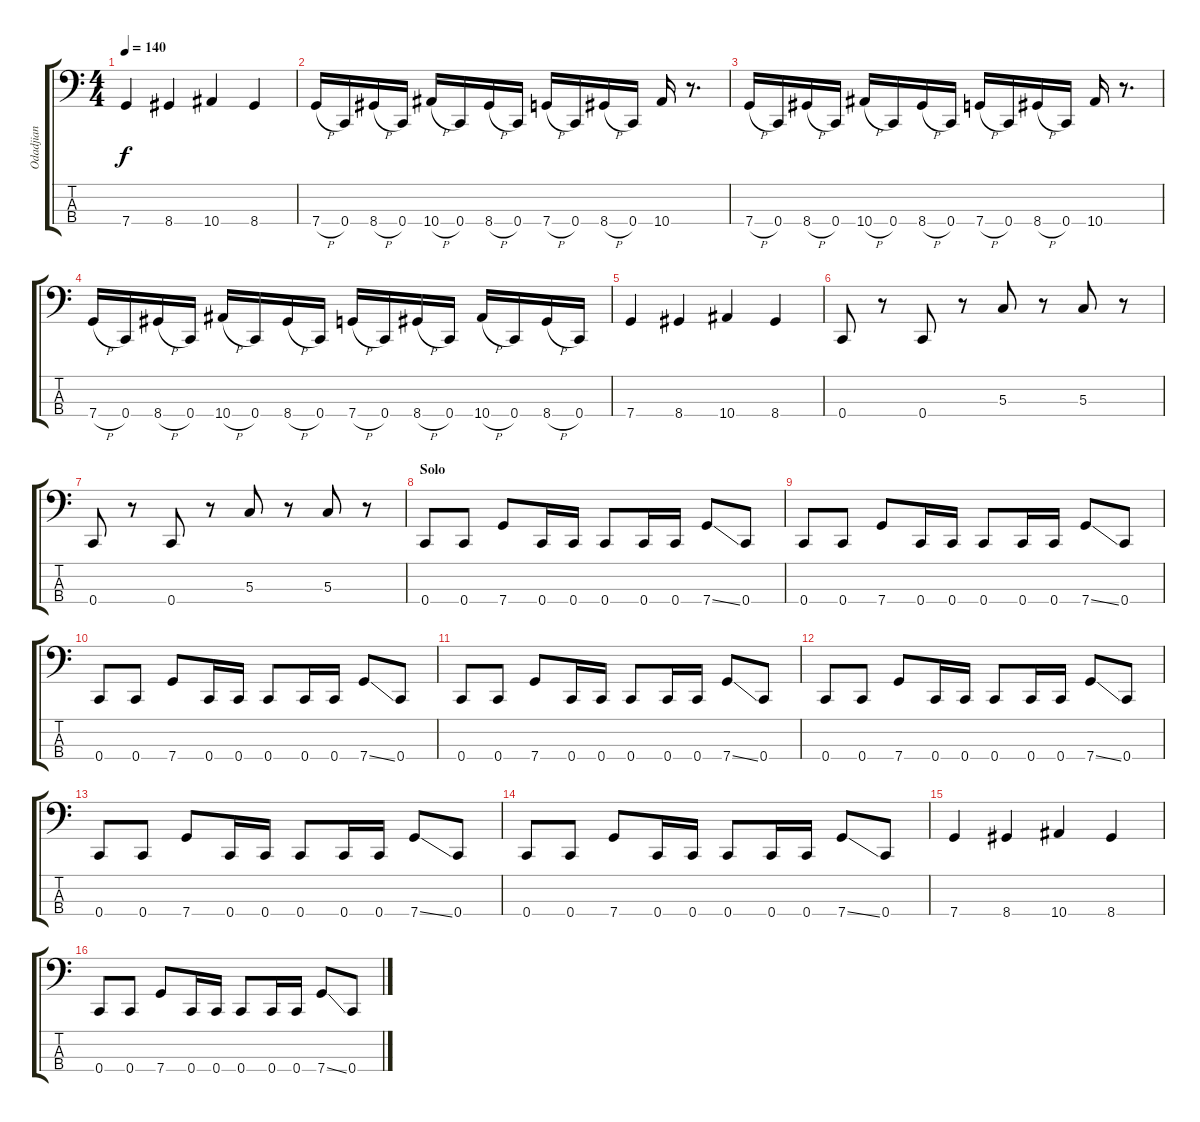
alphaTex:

\track ("Odadjian" "Odadjian") {instrument electricbasspick}
\staff {score tabs}
\tuning (F2 C2 G1 C1) {hide}
\ts (4 4)
\tempo 140
\clef f4
\ks c
7.4.4{dy f} 8.4.4 10.4.4 8.4.4 |
7.4{h}.16 0.4.16 8.4{h}.16 0.4.16 10.4{h}.16 0.4.16 8.4{h}.16 0.4.16 7.4{h}.16 0.4.16 8.4{h}.16 0.4.16 10.4.16 r.8{d} |
7.4{h}.16 0.4.16 8.4{h}.16 0.4.16 10.4{h}.16 0.4.16 8.4{h}.16 0.4.16 7.4{h}.16 0.4.16 8.4{h}.16 0.4.16 10.4.16 r.8{d} |
7.4{h}.16 0.4.16 8.4{h}.16 0.4.16 10.4{h}.16 0.4.16 8.4{h}.16 0.4.16 7.4{h}.16 0.4.16 8.4{h}.16 0.4.16 10.4{h}.16 0.4.16 8.4{h}.16 0.4.16 |
7.4.4 8.4.4 10.4.4 8.4.4 |
0.4.8 r.8 0.4.8 r.8 5.3.8 r.8 5.3.8 r.8 |
0.4.8 r.8 0.4.8 r.8 5.3.8 r.8 5.3.8 r.8 |
\section ("" "Solo")
0.4.8 0.4.8 7.4.8 0.4.16 0.4.16 0.4.8 0.4.16 0.4.16 7.4{ss}.8 0.4.8 |
0.4.8 0.4.8 7.4.8 0.4.16 0.4.16 0.4.8 0.4.16 0.4.16 7.4{ss}.8 0.4.8 |
0.4.8 0.4.8 7.4.8 0.4.16 0.4.16 0.4.8 0.4.16 0.4.16 7.4{ss}.8 0.4.8 |
0.4.8 0.4.8 7.4.8 0.4.16 0.4.16 0.4.8 0.4.16 0.4.16 7.4{ss}.8 0.4.8 |
0.4.8 0.4.8 7.4.8 0.4.16 0.4.16 0.4.8 0.4.16 0.4.16 7.4{ss}.8 0.4.8 |
0.4.8 0.4.8 7.4.8 0.4.16 0.4.16 0.4.8 0.4.16 0.4.16 7.4{ss}.8 0.4.8 |
0.4.8 0.4.8 7.4.8 0.4.16 0.4.16 0.4.8 0.4.16 0.4.16 7.4{ss}.8 0.4.8 |
7.4.4 8.4.4 10.4.4 8.4.4 |
0.4.8 0.4.8 7.4.8 0.4.16 0.4.16 0.4.8 0.4.16 0.4.16 7.4{ss}.8 0.4.8
